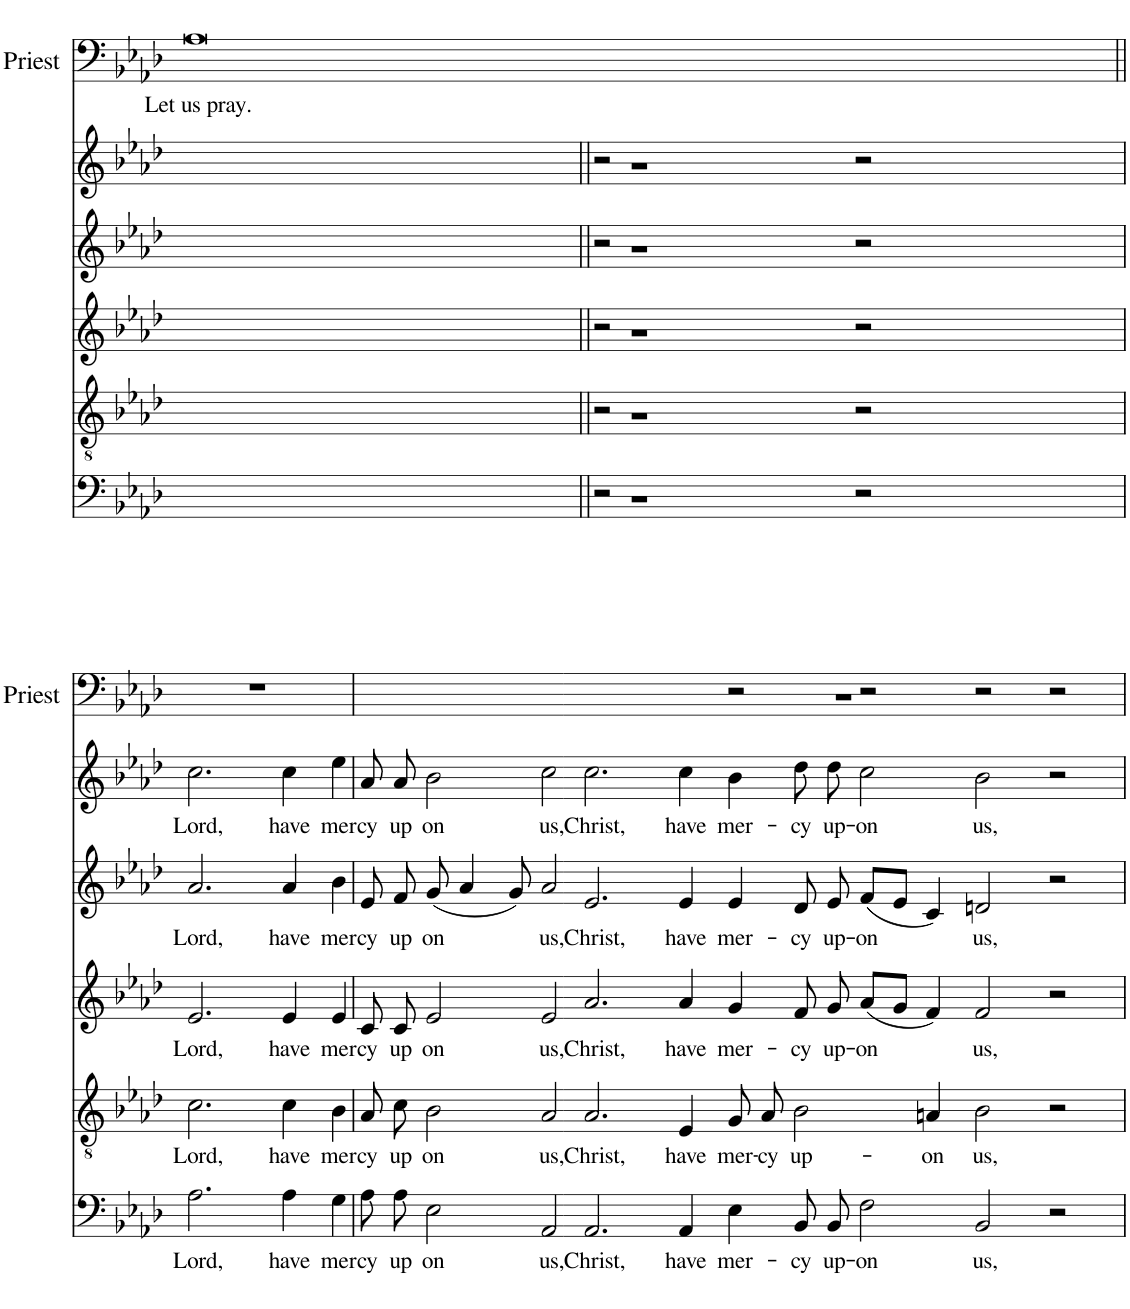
**kern	**text	**kern	**text	**kern	**text	**kern	**text	**kern	**text	**kern	**text
*part6	*part6	*part5	*part5	*part4	*part4	*part3	*part3	*part2	*part2	*part1	*part1
*staff6	*staff6	*staff5	*staff5	*staff4	*staff4	*staff3	*staff3	*staff2	*staff2	*staff1	*staff1
*I"Bass	*	*I"Tenor	*	*I"Alto	*	*I"Alto	*	*I"Soprano	*	*I"Priest	*
*	*	*	*	*	*	*	*	*	*	*I'Priest	*
!!LO:PB:g=z
*clefF4	*	*clefGv2	*	*clefG2	*	*clefG2	*	*clefG2	*	*clefF4	*
*k[b-e-a-d-]	*	*k[b-e-a-d-]	*	*k[b-e-a-d-]	*	*k[b-e-a-d-]	*	*k[b-e-a-d-]	*	*k[b-e-a-d-]	*
=32	=32	=32	=32	=32	=32	=32	=32	=32	=32	=32	=32
!	!	!	!	!	!	!	!	!	!	!	!LO:LY:b
1r	.	1r	.	1r	.	1r	.	1r	.	[1A-	Let us pray.
2r	.	2r	.	2r	.	2r	.	2r	.	1ryy	.
2r	.	2r	.	2r	.	2r	.	2r	.	.	.
!!LO:LB:g=z
=33||	=33||	=33||	=33||	=33||	=33||	=33||	=33||	=33||	=33||	=33||	=33||
!	!LO:LY:b	!	!LO:LY:b	!	!LO:LY:b	!	!LO:LY:b	!	!LO:LY:b	!	!
2.A-\	Lord,	2.c\	Lord,	2.e-/	Lord,	2.a-/	Lord,	2.cc\	Lord,	1r	.
!	!LO:LY:b	!	!LO:LY:b	!	!LO:LY:b	!	!LO:LY:b	!	!LO:LY:b	!	!
4A-\	have	4c\	have	4e-/	have	4a-/	have	4cc\	have	.	.
!	!LO:LY:b	!	!LO:LY:b	!	!LO:LY:b	!	!LO:LY:b	!	!LO:LY:b	!	!
4G\	mer-	4B-\	mer-	4e-/	mer-	4b-\	mer-	4ee-\	mer-	1A-]	.
!	!LO:LY:b	!	!LO:LY:b	!	!LO:LY:b	!	!LO:LY:b	!	!LO:LY:b	!	!
8A-\	-cy	8A-/	-cy	8c/	-cy	8e-/	-cy	8a-/	-cy	.	.
!	!LO:LY:b	!	!LO:LY:b	!	!LO:LY:b	!	!LO:LY:b	!	!LO:LY:b	!	!
8A-\	up-	8c\	up-	8c/	up-	8f/	up-	8a-/	up-	.	.
!	!LO:LY:b	!	!LO:LY:b	!	!LO:LY:b	!	!LO:LY:b	!	!LO:LY:b	!	!
2E-\	-on	2B-\	-on	2e-/	-on	(8g/	-on	2b-\	-on	.	.
.	.	.	.	.	.	4a-/	.	.	.	.	.
.	.	.	.	.	.	8g/)	.	.	.	.	.
!	!LO:LY:b	!	!LO:LY:b	!	!LO:LY:b	!	!LO:LY:b	!	!LO:LY:b	!	!
2AA-/	us,	2A-/	us,	2e-/	us,	2a-/	us,	2cc\	us,	2ryy	.
=34	=34	=34	=34	=34	=34	=34	=34	=34	=34	=34	=34
!	!LO:LY:b	!	!LO:LY:b	!	!LO:LY:b	!	!LO:LY:b	!	!LO:LY:b	!	!
2.AA-/	Christ,	2.A-/	Christ,	2.a-/	Christ,	2.e-/	Christ,	2.cc\	Christ,	1r	.
!	!LO:LY:b	!	!LO:LY:b	!	!LO:LY:b	!	!LO:LY:b	!	!LO:LY:b	!	!
4AA-/	have	4E-/	have	4a-/	have	4e-/	have	4cc\	have	.	.
!	!LO:LY:b	!	!LO:LY:b	!	!LO:LY:b	!	!LO:LY:b	!	!LO:LY:b	!	!
4E-\	mer-	8G/	mer-	4g/	mer-	4e-/	mer-	4b-\	mer-	2r	.
!	!	!	!LO:LY:b	!	!	!	!	!	!	!	!
.	.	8A-/	-cy	.	.	.	.	.	.	.	.
!	!LO:LY:b	!	!LO:LY:b	!	!LO:LY:b	!	!LO:LY:b	!	!LO:LY:b	!	!
8BB-/	-cy	2B-\	up-	8f/	-cy	8d-/	-cy	8dd-\	-cy	.	.
!	!LO:LY:b	!	!	!	!LO:LY:b	!	!LO:LY:b	!	!LO:LY:b	!	!
8BB-/	up-	.	.	8g/	up-	8e-/	up-	8dd-\	up-	.	.
!	!LO:LY:b	!	!	!	!LO:LY:b	!	!LO:LY:b	!	!LO:LY:b	!	!
2F\	-on	.	.	(8a-/L	-on	(8f/L	-on	2cc\	-on	2r	.
.	.	.	.	8g/J	.	8e-/J	.	.	.	.	.
!	!	!	!LO:LY:b	!	!	!	!	!	!	!	!
.	.	4An/	-on	4f/)	.	4c/)	.	.	.	.	.
!	!LO:LY:b	!	!LO:LY:b	!	!LO:LY:b	!	!LO:LY:b	!	!LO:LY:b	!	!
2BB-/	us,	2B-\	us,	2f/	us,	2dn/	us,	2b-\	us,	2r	.
2r	.	2r	.	2r	.	2r	.	2r	.	2r	.
=	=	=	=	=	=	=	=	=	=	=	=
*-	*-	*-	*-	*-	*-	*-	*-	*-	*-	*-	*-
